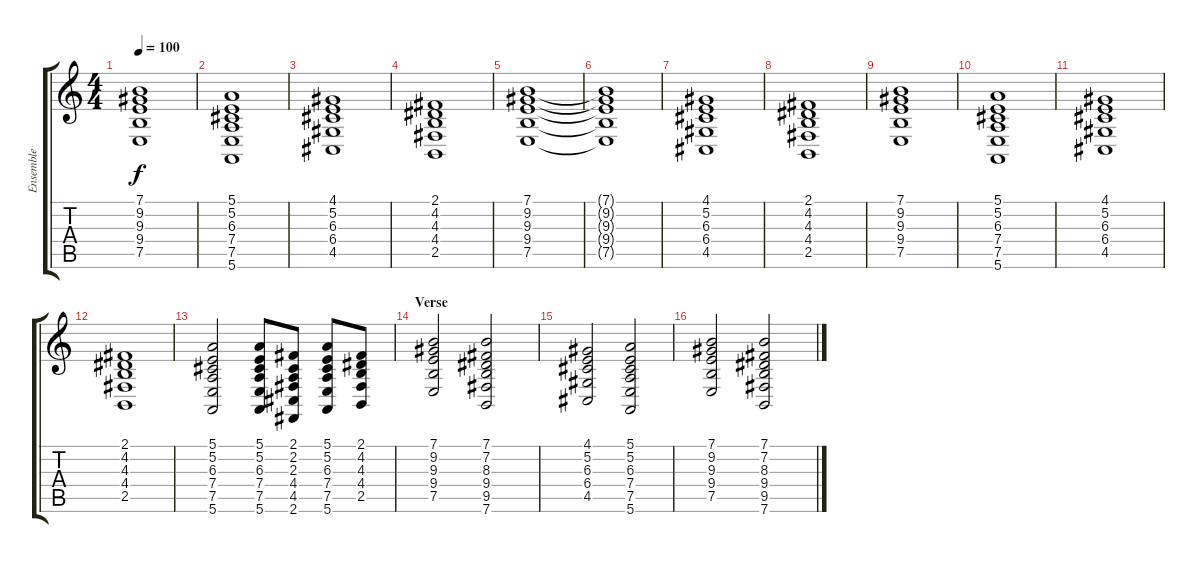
\track ("Ensemble" "Ensemble") {instrument stringensemble1}
\staff {score tabs}
\tuning (E4 B3 G3 D3 A2 E2) {hide}
\ts (4 4)
\section ("" "")
\tempo 100
\clef g2
\ks c
(7.1 9.2 9.3 9.4 7.5).1{dy f} |
(5.1 5.2 6.3 7.4 7.5 5.6).1 |
(4.1 5.2 6.3 6.4 4.5).1 |
(2.1 4.2 4.3 4.4 2.5).1 |
\section ("" "")
(7.1 9.2 9.3 9.4 7.5).1 |
(7.1{t} 9.2{t} 9.3{t} 9.4{t} 7.5{t}).1 |
(4.1 5.2 6.3 6.4 4.5).1 |
(2.1 4.2 4.3 4.4 2.5).1 |
\section ("" "")
(7.1 9.2 9.3 9.4 7.5).1 |
(5.1 5.2 6.3 7.4 7.5 5.6).1 |
(4.1 5.2 6.3 6.4 4.5).1 |
(2.1 4.2 4.3 4.4 2.5).1 |
(5.1 5.2 6.3 7.4 7.5 5.6).2 (5.1 5.2 6.3 7.4 7.5 5.6).8 (2.1 2.2 2.3 4.4 4.5 2.6).8 (5.1 5.2 6.3 7.4 7.5 5.6).8 (2.1 4.2 4.3 4.4 2.5).8 |
\section ("" "Verse")
(7.1 9.2 9.3 9.4 7.5).2 (7.1 7.2 8.3 9.4 9.5 7.6).2 |
(4.1 5.2 6.3 6.4 4.5).2 (5.1 5.2 6.3 7.4 7.5 5.6).2 |
(7.1 9.2 9.3 9.4 7.5).2 (7.1 7.2 8.3 9.4 9.5 7.6).2
